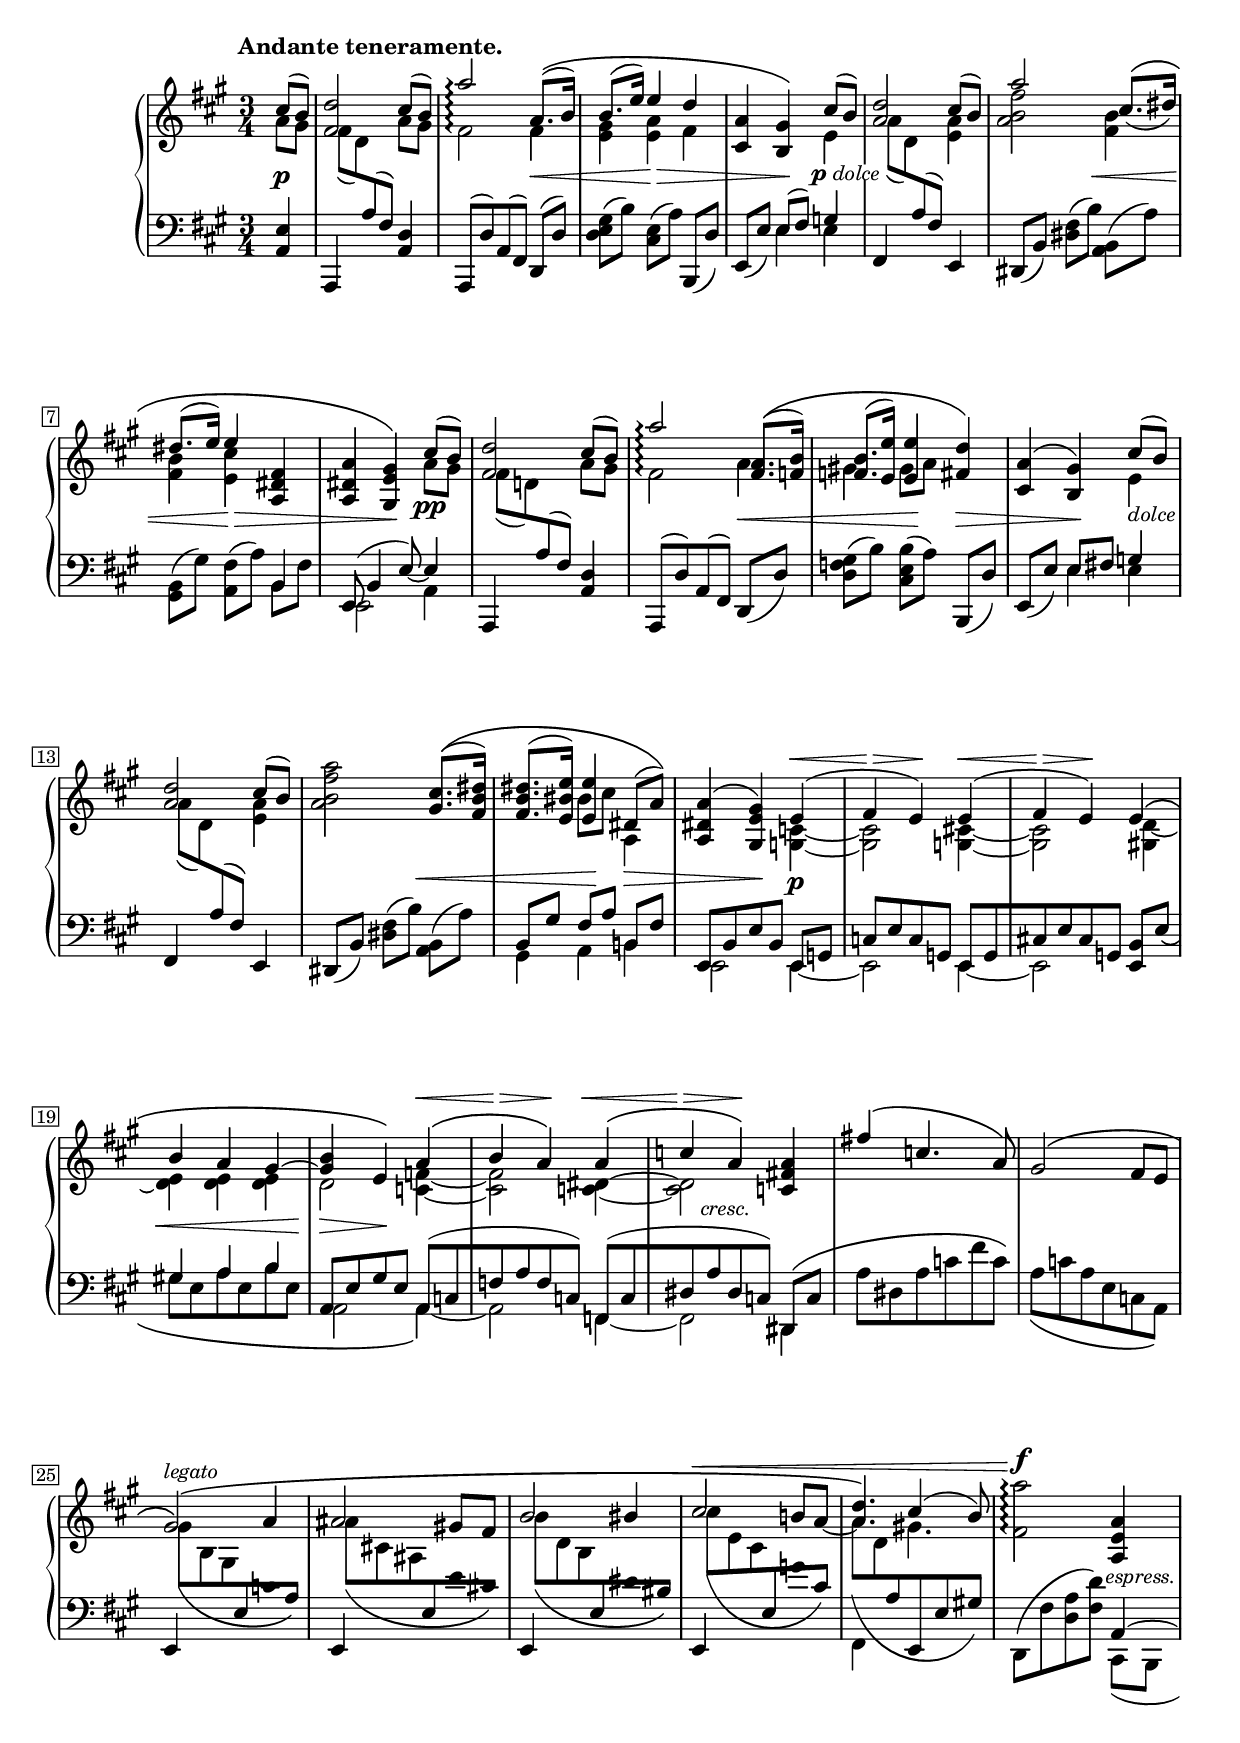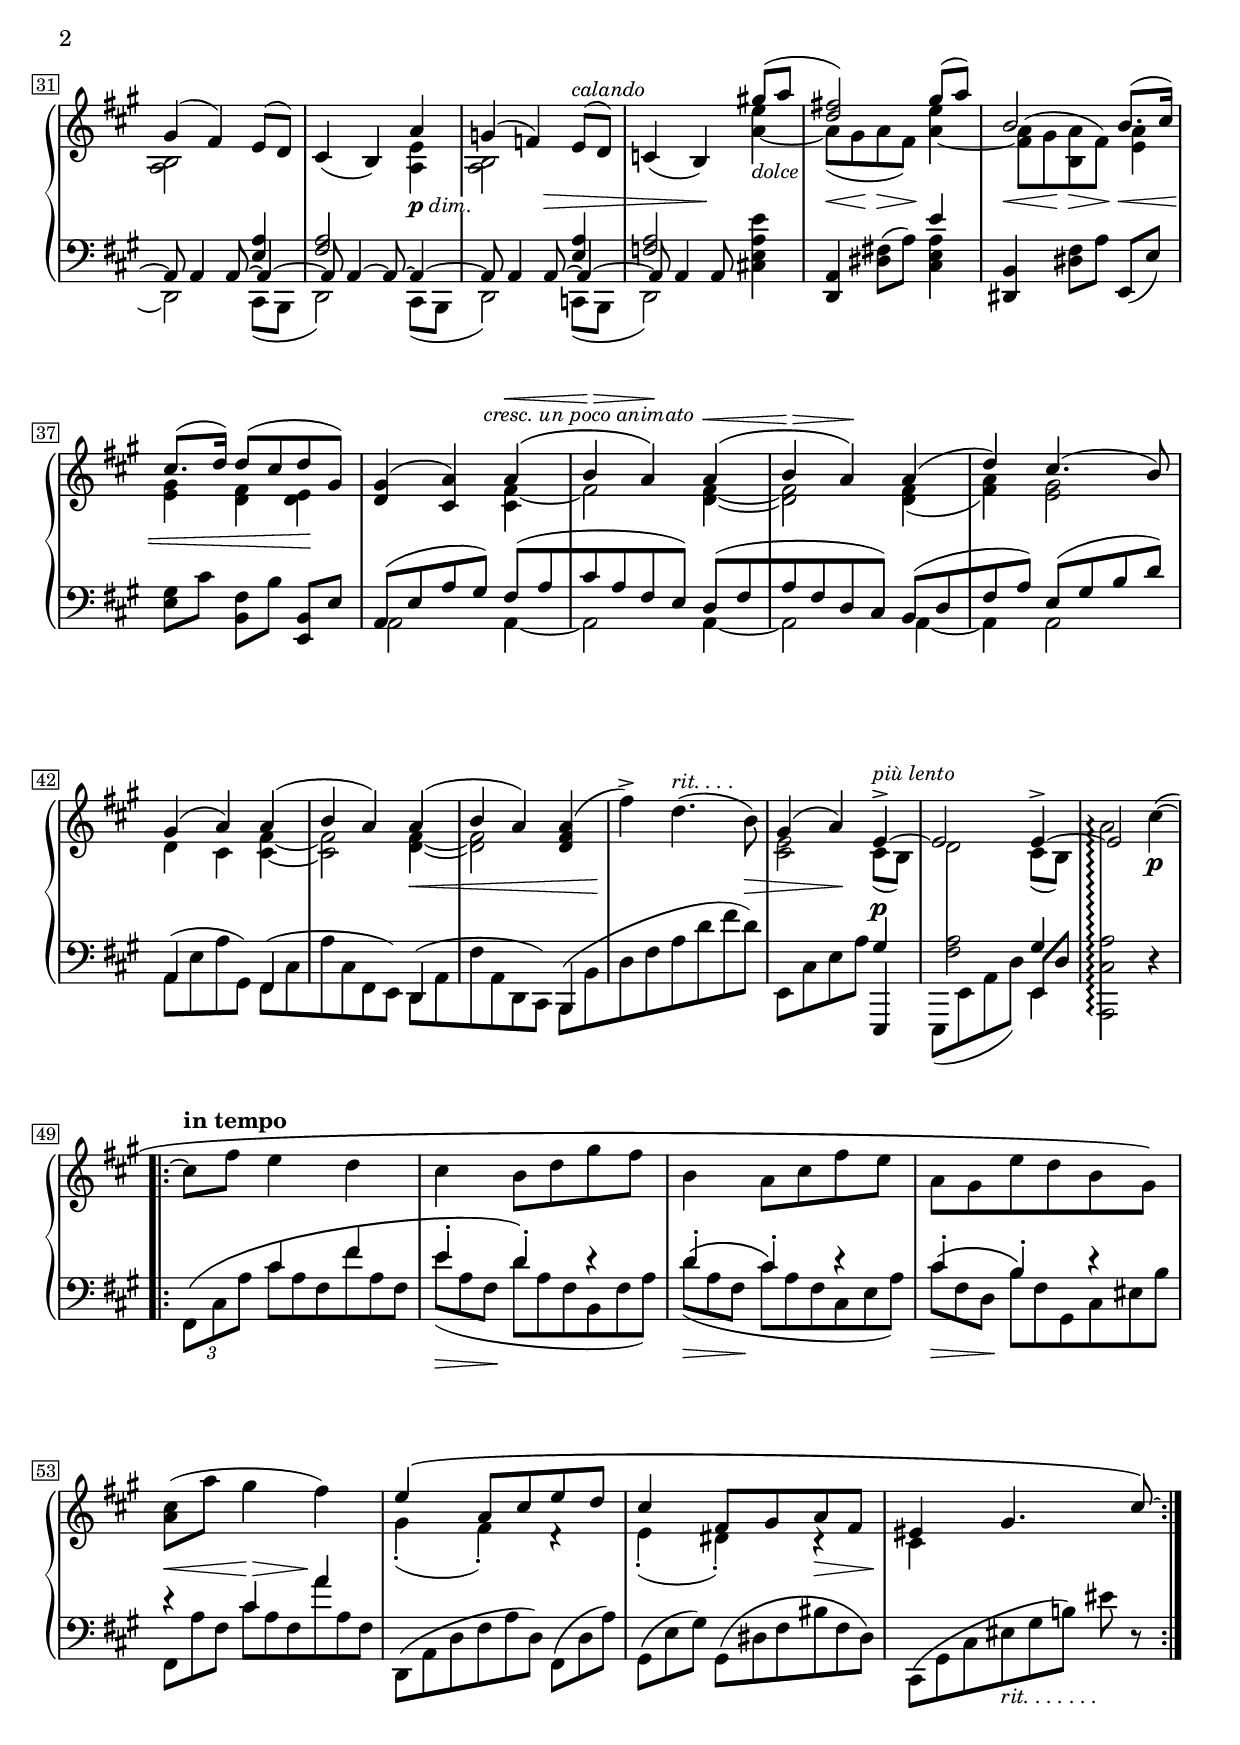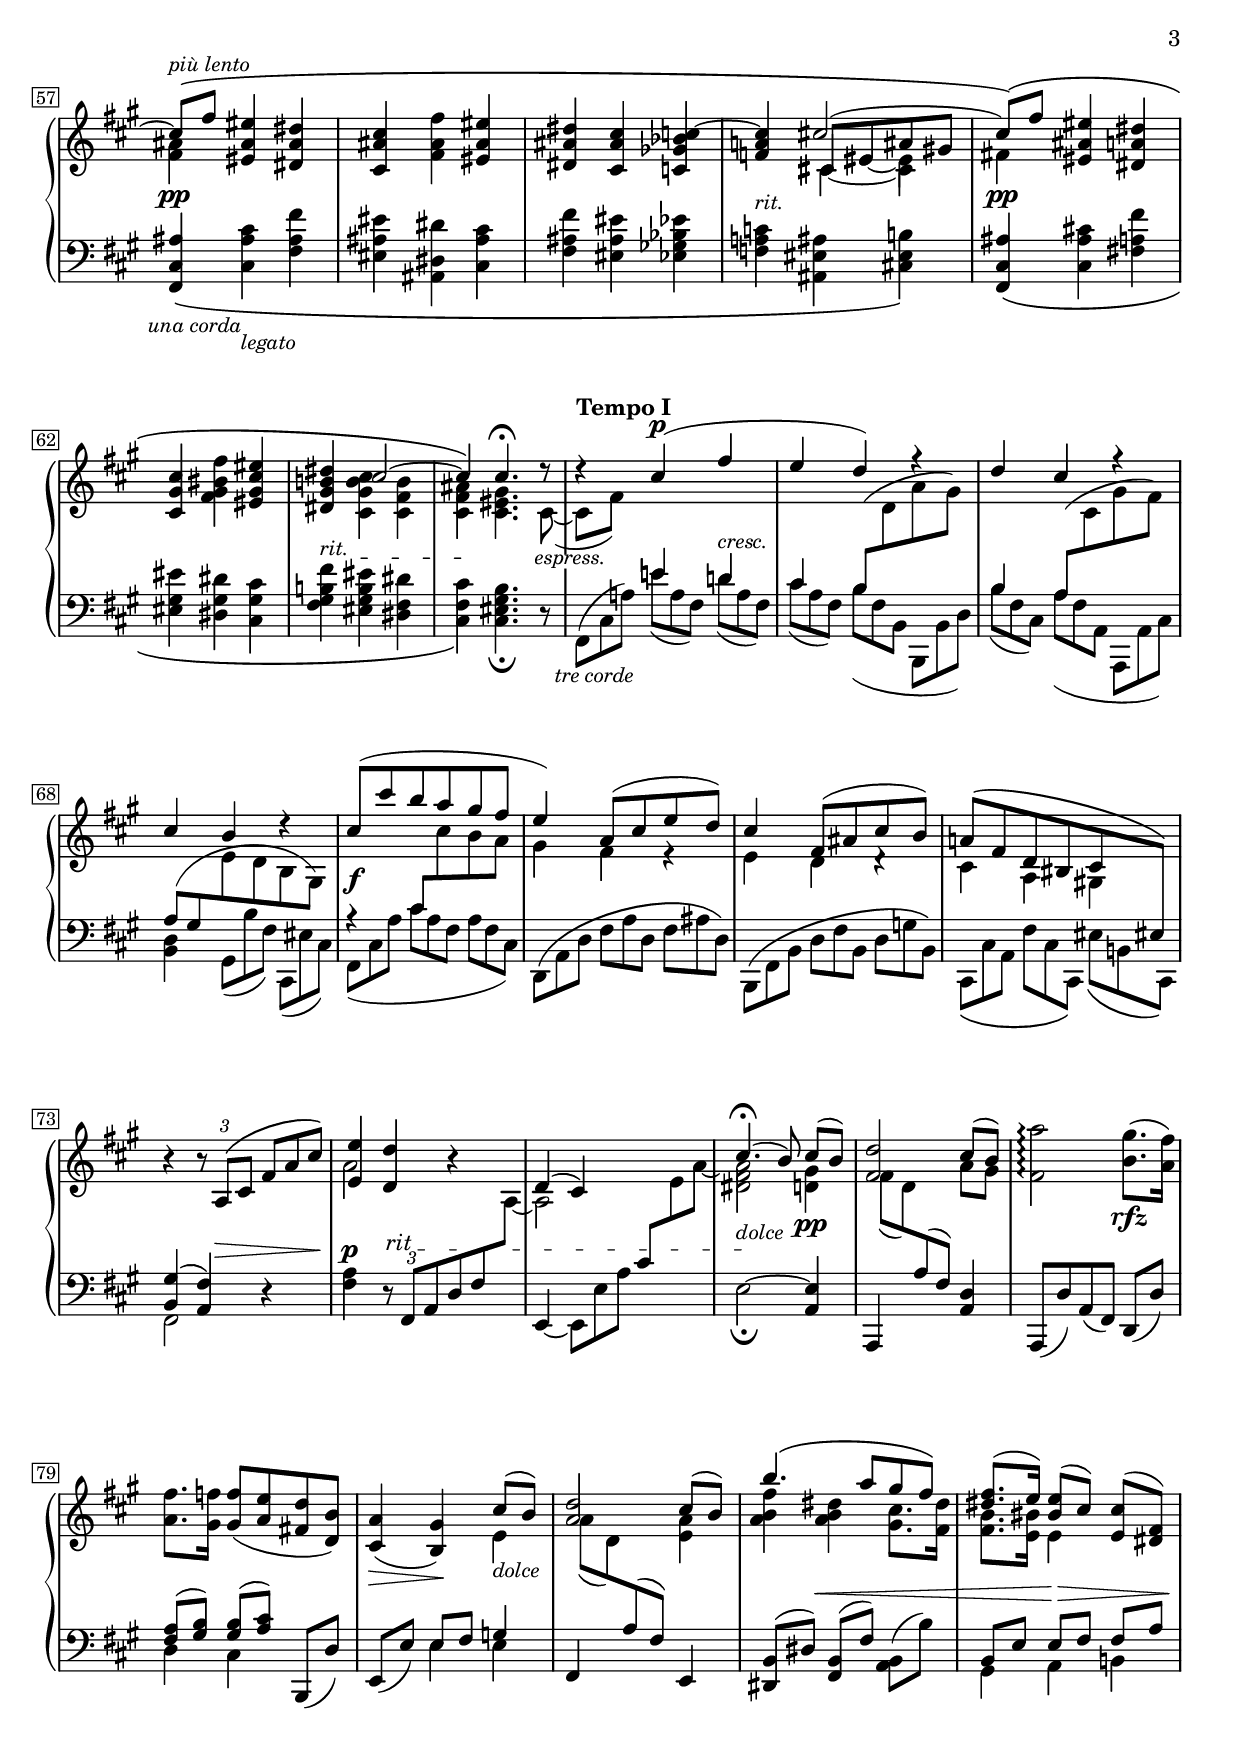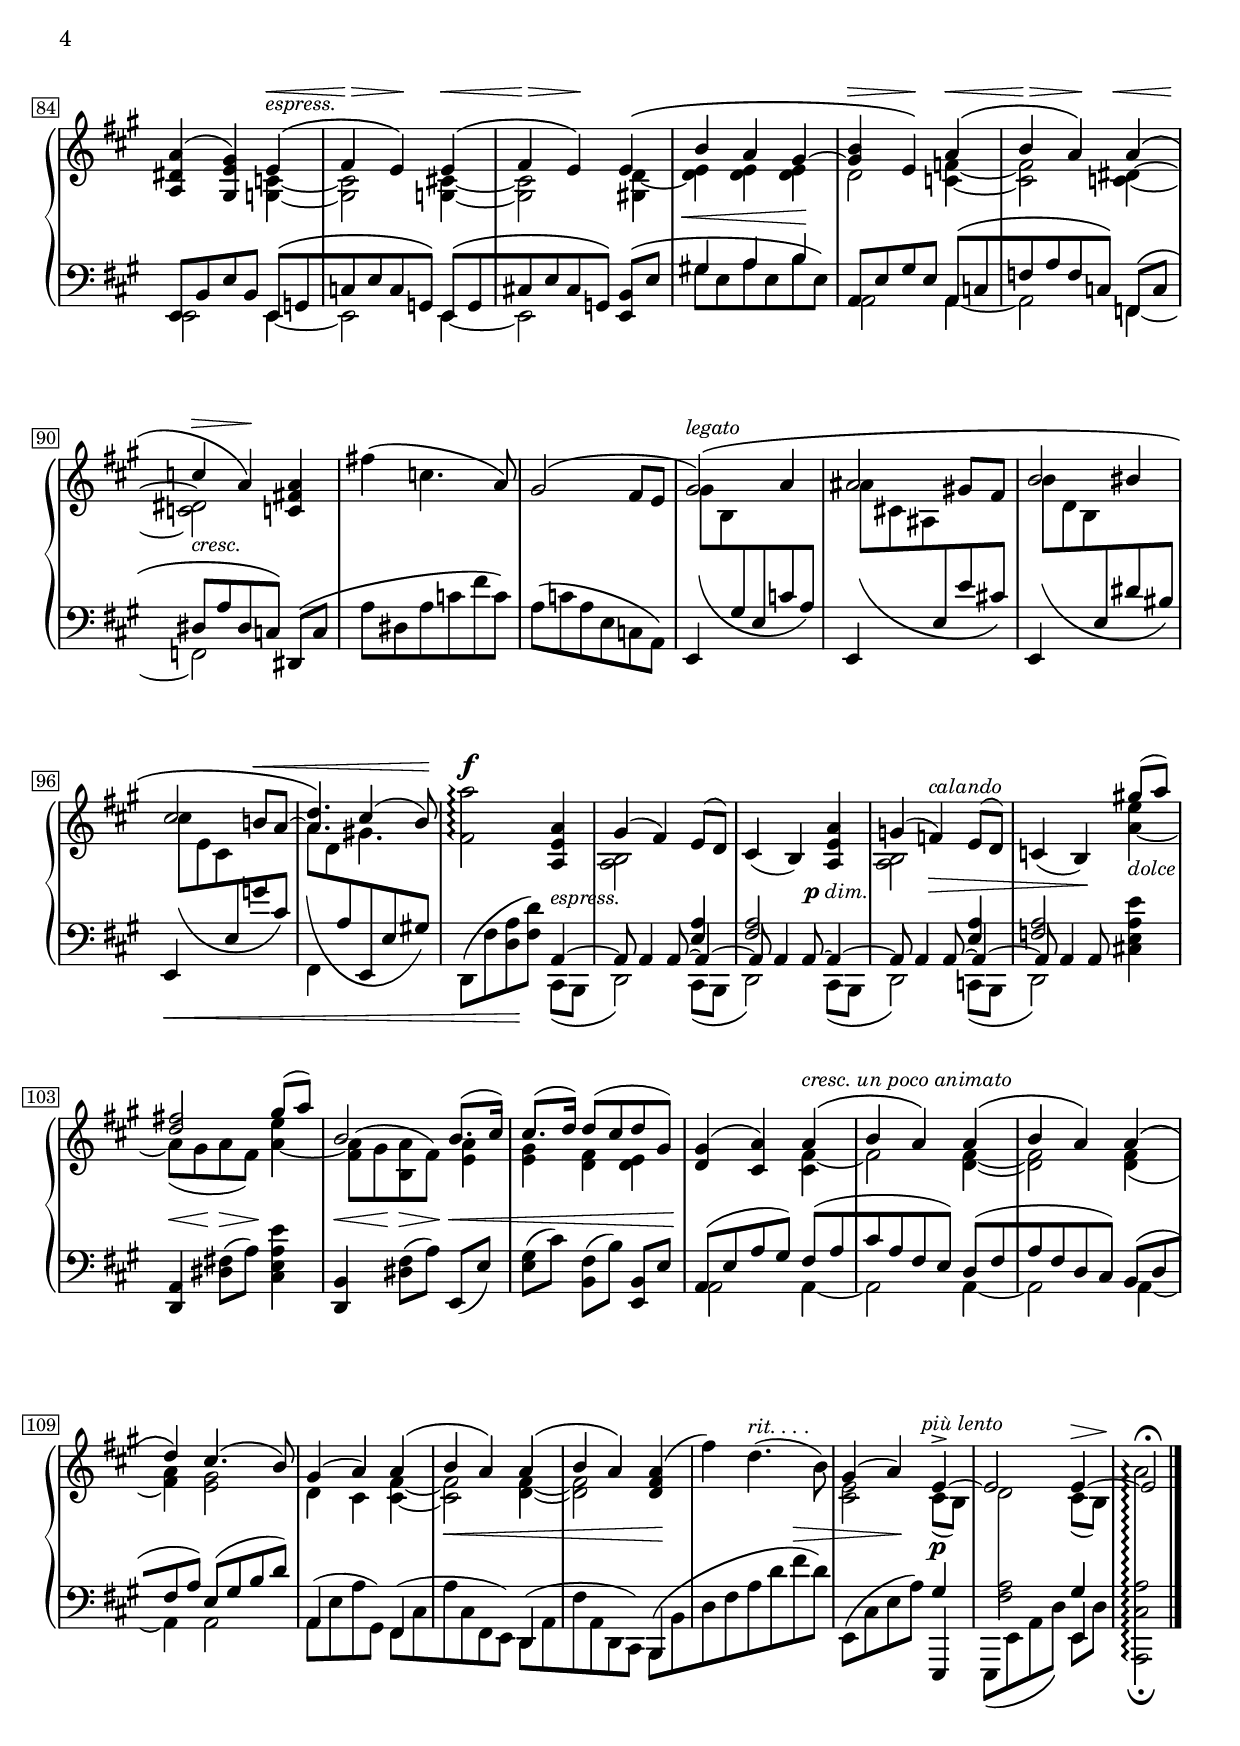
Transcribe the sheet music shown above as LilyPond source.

Global = {
  \key a \major
  \time 3/4
  \include "../global.ly"
}

rit = { \override TextSpanner.bound-details.left.text = \markup { "rit " } }

Soprano = \context Voice = "one" \relative c' {
  \voiceOne
  \stemUp\tieUp
  \override MultiMeasureRest.staff-position = #0
  \override Rest.staff-position = #0
  \omit TupletBracket
  %1
  \tempo "Andante teneramente."
  \partial 4 { cis'8( b) }
  | <fis d'>2 cis'8( b)
  | a'2\arpeggio a,8.\(( b16)
  | b8.( e16) e4 d
  | <cis, a'> <b gis'>\) cis'8( b)
  %5
  | <a d>2 cis8( b)
  | a'2 cis,8.\(_( dis16)
  | dis8.( e16) e4 <a,, dis fis>
  | <a dis a'> <gis e' gis>\) cis'8( b)
  | <fis d'>2 cis'8( b)
  %10
  | a'2\arpeggio <fis, a>8.
    \(( <f b>16)
  | <f b>8.( <e e'>16) <e e'>4 <fis d'>\)
  | <cis a'>( <b gis'>) cis'8( b)
  | <a d>2 cis8( b)
  | \stemNeutral <a b fis' a>2 \stemUp <gis cis>8.\(( <fis b dis>16)
  %15
  | <fis b dis>8.( <e bis' e>16) <e e'>4 dis8( a')\)
  | <a, dis a'>4( <gis e' gis>) e'(
  | fis e) e(
  | fis e)
    \once\shape #'((0 . -0.6) (0 . -1) (0 . -2) (-0.8 . -2.5)) Slur
    e\(
  | b' a gis~
  %20
  | <gis b> e\) a\(
  | b  a\) a\(
  | c a\) <c, fis! a>
  | fis'!\( c4. a8\)
  | gis2\( fis8 e8
  %25
  | gis2\)\(^\markup { \italic "legato" } a4 |
  | ais2 gis!8 fis
  | b2 bis4
  | cis2 b!8 a_~
  | <a d>4. \) << { cis4( b8) } \\ gis!4. >>
  %30
  | \stemNeutral <fis a'>2\arpeggio^\f
    \once\override Staff.TextScript.extra-offset = #'(-0.5 . -0.5)
    \stemUp <a, e' a>4_\markup { \whiteout "espress." }
  | \once\shape #'((0 . 2) (0 . 2) (0 . 2) (0 . 2)) Slur
    gis'( fis) e8( d)
  | cis4_( b) a'
  | g( f) e8^\markup { \italic calando } ( d)
  | c4_( b) gis''!8( a
  %35
  | <d, fis!>2) gis8( a)
  | b,2 b8.( cis16)
  | cis8.( d16) d8( cis d gis,)
  | <d gis>4(  <cis a'>) a'\(^\markup {
      \hspace #-2
      "cresc. un poco animato"
    }
  | b  a\) a\(
  %40
  | b  a\) a(
  | d) cis4.( b8)
  | gis4( a) a(
  | b a) a(
  | b  a) <d, fis a>(
  %45
  | \stemNeutral fis'->) d4.(^\markup { "rit. . . ." } b8)
  | \stemUp gis4( a) e~->^\markup { "più lento" }
  | e2 e4~->
  | \once\override NoteColumn.force-hshift = #0.3 e2
    \stemNeutral
    \once\shape #'(
      ((0 . 0.2) (0 . 0.4) (0 . 0.5) (0 . 1))
      ((0.2 . -0.2) (0 . 0.6) (0 . 0.6) (0 . 1))
    ) PhrasingSlur
    cis'4~\(_\p
    %\bar "||"
  \repeat volta 2 {
  | \tempo "in tempo"
    cis8 fis e4 d
  %50
  | cis b8 d gis fis
  | b,4 a8 cis fis e
  | a, gis e' d b gis\)
  | <a cis>( a' gis4 fis)
  | \stemUp e\( a,8 cis e d
  %55
  | cis4 fis,8 gis a fis
  | eis4 gis4. cis8~\)
  }
  | cis^\markup { "più lento" }\(
    fis \stemNeutral <eis, ais eis'>4 <dis ais' dis>
  | <cis ais' cis> <fis ais fis'> <eis ais eis'>
  | <dis ais' dis> <cis ais' cis> <c ges' bes c>~
  %60
  | <f a c>
    \once\shape #'((0 . 0.5) (0 . 1) (0 . 1) (0 . 0.5)) Tie
    \stemUp cis'2~
  | cis8\)\( fis \stemNeutral <eis, ais eis'>4 <dis a' dis>
  | <cis gis' cis> <fis gis bis fis'> <eis gis cis eis>
  | <dis gis b dis> \stemUp cis'2~
  | cis4\) cis4.\fermata d8\rest
  %65
  | \tempo "Tempo I"
    d4\rest cis(^\p fis
  | e d) f\rest
  | d cis f\rest
  | cis b d\rest
  | cis8( cis' b a gis fis
  %70
  | e4) a,8( cis e d)
  | cis4 fis,8( ais cis b)
  | a\( fis d bis cis
    \change Staff = "lower" \voiceTwo \stemUp
    eis,!\)
  | \change Staff = "upper" \voiceOne
    r4 \tuplet 3/2 { r8 a\( cis } \omit TupletNumber \tuplet 3/2 { fis a cis\) }
  | <e, e'>4 <d d'> r
  | d( cis) s
  %75
  | cis'4.\fermata( b8) cis[( b])
  | <fis d'>2 cis'8( b)
  | \stemNeutral <fis a'>2\arpeggio <b gis'>8.(_\rfz <a fis'>16)
  | <a fis'>8.[ <gis f'>16] <gis f'>8_( <a e'> <fis! d'> <d b'>)
  | <cis a'>4_( <b gis'>) \stemUp cis'8( b)
  %80
  | <a d>2 cis8( b)
  | b'4.\( a8 gis fis\)
  | <dis fis>8.( e16) <bis e>8( cis) <e, cis'>[( <dis fis>])
  | <a dis a'>4( <gis e' gis>) e'\(^\markup { "espress." }
  | fis e\) e\(
  %85
  | fis e\) e\(
  | b' a gis~
  | <gis b> e\) a\(
  | b a\) a\(
  | c a\) <c, fis! a>
  %90
  | \stemNeutral fis'!4\( c4. a8\)
  | \stemUp gis2\( fis8 e
  | gis2\)\(^\markup { "legato" } a4
  | ais2 gis!8 fis
  | b2 bis4
  %95
  | cis2 b8 a~
  | <a d>4.\) cis4( b8)
  | \once\stemNeutral <fis a'>2\arpeggio^\f <a, e' a>4_\markup { "espress. " }
  | gis'4( fis) e8( d)
  | \stemNeutral cis4_( b)
    \once\override Staff.TextScript.extra-offset = #'(-1 . -1)
    <a e' a>_\markup { \hspace #-1 \dynamic p "dim. " }
  %100
  | g'4( f)^\markup { "calando" } e8( d)
  | \stemUp c4_( b) gis''!8( a)
  | <d, fis!>2 gis8( a)
  | b,2 b8.( cis16)
  | cis8.( d16) d8[( cis d gis,)]
  %105
  | <d gis>4( <cis a'>) a'\(^\markup {
      "cresc. un poco animato"
    }
  | b a\) a\(
  | b a\) a\(
  | d\) cis4.\( b8\)
  | gis4( a) a\(
  %110
  | b a\) a\(
  | b a\) <d, fis a>(
  | \stemNeutral fis') d4.(^\markup { "rit. . . ." } b8)
  | gis4( a) e~^>^\markup { \hspace #-1 "più lento" }
  | e2 e4~
  %115
  | \once\override NoteColumn.force-hshift = #0.3
    e2\arpeggio\fermata
    \fine
}

Alto = \context Voice = "two" \relative c'' {
  \voiceTwo
  \stemDown\tieDown
  \override Rest.staff-position = #0
  \mergeDifferentlyDottedOn
  \partial 4 { a8 gis }
  %1
  | fis[( d)
    \change Staff = "lower" \voiceThree
    a( fis)]
    \change Staff = "upper" \voiceTwo
    a' gis
  | fis2\arpeggio fis4
  | <e gis> <e a> fis
  | s2 e4_\markup { \hspace #-1 \dynamic p \whiteout "dolce" }
  %5
  | a8[( d,)
    \change Staff = "lower" \voiceThree
    a( fis)]
    \change Staff = "upper" \voiceTwo
    <e' a>4
  | <a b fis'>2 <fis b>4
  | <fis b> <e cis'> s
  | s2 a8\pp gis
  | fis[( d)
    \change Staff = "lower" \voiceThree
    a( fis)]
    \change Staff = "upper" \voiceTwo
    a' gis
  %10
  | fis2\arpeggio a4
  | gis! gis8 a s4
  | s2 e4_\markup { "dolce " }
  | a8[( d,)
    \change Staff = "lower" \voiceThree
    a( fis)]
    \change Staff = "upper" \voiceTwo
    <e' a>4
  | s2.
  %15
  | s4 bis'8 cis a,4
  | s2 <g c>4~_\p
  | q2 <g cis>4~
  | q2 <gis d'>4~
  | <d' e> q q
  %20
  | d2 <c f>4~
  | q2 \tieNeutral <c dis>4~
  | \once\override Staff.TextScript.extra-offset = #'(0 . -2)
    q2_\markup { \hspace #2 "cresc." } s4
  | s2.*2
  %25
  | \override Beam.positions = #'( -6.5 . -6.5)
    \once\shape #'((0 . 2) (0 . -0.5) (0 . -0.5) (0 . 0)) PhrasingSlur
    gis'8_\( b, gis
    \change Staff = "lower" \voiceThree
    e c' a\)
  | \change Staff = "upper" \voiceTwo
    \override Beam.positions = #'( -6.3 . -6.3)
    \once\shape #'((0 . 2) (0 . -0.5) (0 . -0.5) (0 . 0.5)) PhrasingSlur
    ais'_\( cis, ais
    \change Staff = "lower" \voiceThree
    e e' cis\)
  | \change Staff = "upper" \voiceTwo
    \once\shape #'((0 . 2) (0 . -0.5) (0 . -0.5) (0 . 0)) PhrasingSlur
    b'_\( d, b
    \change Staff = "lower" \voiceThree
    e, dis' bis\)
  | \change Staff = "upper" \voiceTwo
    \override Beam.positions = #'( -5.4 . -4.8)
    \once\shape #'((0 . 3) (0 . -1.5) (0 . -1) (0 . 1.2)) PhrasingSlur
    cis'\( e, cis
    \change Staff = "lower" \voiceThree
    e, g' cis,\)
  | \change Staff = "upper" \voiceTwo
    \override Beam.positions = #'( -5.8 . -5.8)
    \once\shape #'((0 . 3) (0 . -0.8) (0 . -0.8) (0 . 1)) PhrasingSlur
    a'_\( d,
    \change Staff = "lower" \voiceThree
    a e, e' gis!\)
    \revert Beam.positions
  %30
  | s2.
  | \change Staff = "upper" \voiceTwo
    <a b>2
    \change Staff = "lower" \voiceThree
    <e a>4
  | <fis a>2
    \change Staff = "upper" \voiceTwo
    <a e'>4_\markup { \dynamic p \whiteout "dim. " }
  | <a b>2
    \change Staff = "lower" \voiceThree
    <e a>4
  | <f a>2
    \change Staff = "upper" \voiceTwo
    <a' e'>4~_\markup { "dolce "  }
  %35
  | a8( gis a fis) <a e'>4~
  | <fis a>8^( gis <b, a'> fis') <e a>4
  | <e gis> <d fis> <d e>
  | s2 <cis fis>4~
  | fis2 <d fis>4~
  %40
  | q2 q4(
  | <fis a>) <e gis>2
  | d4 cis <cis fis>~
  | q2 <d fis>4~
  | q2 s4
  %45
  | s2.
  | \once\override Stem.length = #5
    <cis e>2 cis8( b)
  | \crossStaff {
      \once\override Stem.length = #18
      d2
    }
    cis8( b)
  | \crossStaff { \stemDown a'2\arpeggio } s4
  | s2.*5
  %54
  | gis4_.( fis_.) d\rest
  | e_.( dis_.) c\rest
  | cis s2
  | <fis ais>4\pp s2
  | s2.*2
  | s4 \stemUp
    \once\override NoteColumn.force-hshift = #0.5
    cis8[ eis ais gis]
  | \stemDown fis4\pp s2
  | s2.
  | s4 <cis gis' b cis> <cis fis b>
  | <cis fis ais> <cis eis gis>4. s8
  | s2.*9
  %74
  | a'2 s4
  | \omit TupletNumber
    s2 \tuplet 3/2 {
      \change Staff = "lower" \voiceThree
      cis,8
      \change Staff = "upper" \voiceTwo
      e a~
    }
  | \once\override Staff.TextScript.extra-offset = #'(0 . -1.2)
    <dis, fis a>2_\markup { "dolce" } <d gis>4\pp
  | fis8[( d)
    \change Staff = "lower" \voiceThree
    a( fis)]
    \change Staff = "upper" \voiceTwo
    a' gis
  | s2.*2
  %80
  | s2 e4_\markup { "dolce " }
  | a8[( d,)
    \change Staff = "lower" \voiceThree
    a( fis)]
    \change Staff = "upper" \voiceTwo
    <e' a>4
  | <a b fis'> <a b dis> <gis cis>8. <fis dis'>16
  | <fis b>8. <e bis'>16 e4 s
  | s2 <g, c>4~
  %85
  | q2 <g cis>4~
  | q2 <gis d'>4~
  | <d' e> q q
  | d2 <c f>4~
  | q2 \tieNeutral <c dis>4~
  %90
  | q2_\markup { "cresc." } s4
  | s2.*2
  | \override Beam.positions = #'( -6.5 . -6.5)
    \once\shape #'((0 . 0.5) (0 . -0.6) (0 . -0.6) (0 . 0)) PhrasingSlur
    gis'8[\( b,
    \change Staff = "lower" \voiceThree
    gis e c' a]\)
  | \change Staff = "upper" \voiceTwo
    \override Beam.positions = #'( -6.8 . -6.2)
    \once\shape #'((0 . 2.5) (0 . -0.8) (0 . -0.8) (0 . 1)) PhrasingSlur
    ais'[\( cis, ais
    \change Staff = "lower" \voiceThree
    e e' cis]\)
  %95
  | \change Staff = "upper" \voiceTwo
    \once\shape #'((0 . 2.5) (0 . -1) (0 . -1) (0 . 1)) PhrasingSlur
    b'[\( d, b
    \change Staff = "lower" \voiceThree
    e, dis' bis]\)
  | \change Staff = "upper" \voiceTwo
    \override Beam.positions = #'( -6.5 . -5)
    \once\shape #'((0 . 2.5) (0 . -1) (0 . -1) (0 . 1.5)) PhrasingSlur
    cis'[\( e, cis
    \change Staff = "lower" \voiceThree
    e, g' cis,]\)
  | \revert Beam.positions
    \change Staff = "upper" \voiceTwo
    s4. gis'
  | s2.
  | <a, b>2
    \change Staff = "lower" \voiceThree
    <e a>4
  %100
  | <fis a>2 s4
  | \change Staff = "upper" \voiceTwo
    <a b>2
    \change Staff = "lower" \voiceThree
    <e a>4
  | <f a>2
    \change Staff = "upper" \voiceTwo
    <a' e'>4~_\markup { "dolce " }
  | a8[( gis a fis]) <a e'>4~
  | <fis a>8[^( gis <b, a'> fis']) <e a>4
  %105
  | <e gis>4 <d fis> <d e>
  | s2 <cis fis>4~
  | fis2 <d fis>4~
  | q2 q4(
  | <fis a>) <e gis>2
  %110
  | d4 cis <cis fis>~
  | q2 <d fis>4~
  | q2 s4
  | s2.
  | <cis e>2 cis8(\p b)
  %115
  | \once\override Stem.length = #17.8
    \crossStaff { d2 } cis8(^\> b)\!
  | \crossStaff { a'2\arpeggio }
}

Tenor = \context Voice = "three" \relative c {
  \voiceThree
  \stemUp\tieUp
  \override DynamicLineSpanner.Y-offset = #1
  \override Rest.staff-position = #0
  \omit TupletBracket
  \mergeDifferentlyHeadedOff
  \partial 4 s4
  %1
  | s2.*3
  | s4 e8( fis) g!4
  %5
  | s2.*2
  | s2 b,4
  | e,8( b'4 e8_~) e4
  | s2.*3
  %12
  | s4 e8 fis g4
  | s2.*2
  | b,8 gis' fis[ a] b, fis'
  | e, b' e b e,[ g]
  | c e c g e[ g
  | cis e cis g] s4
  | gis' a b
  %20
  | a,8 e' gis e a,[( c
  | f a f c]) f,[( c'
  | dis a' dis, c])
    \once\shape #'((0 . 0) (0 . 1) (0 . 1) (0 . 0)) PhrasingSlur
    dis,[\( c']
  | s2 s8 \once\omit Stem \once\omit Flag c'\)
  | s2.*6
  %30
  | s2 a,4~
  | a8 a4 a8~
    \once\override NoteColumn.force-hshift = #0.4 a4~
  | \once\override NoteColumn.force-hshift = #0.4 a8
    a4~ a8~ a4~
  | a8 a4 a8~
    \once\override NoteColumn.force-hshift = #0.4 a4~
  | \once\override NoteColumn.force-hshift = #0.4 a8
    a4 a8 s4
  %35
  | s2 e''4
  | s2.*2
  | a,,8[( e' a gis]) fis[( a
  | cis a fis e]) d[( fis
  %40
  | a fis d cis]) b[( d
  | fis a]) e[( gis b d])
  | a,4 s fis
  | s2 d4
  | s2 b4
  %45
  | s2.
  | s2
    gis''4^\p
  | \crossStaff {
      \once\override NoteColumn.force-hshift = #1
      \once\override Stem.length = #6
      \stemDown <fis a>2
    }
    << { e,8 d' } \\ { \stemUp gis4 } >>
  | \crossStaff { \stemDown a2\arpeggio } s4
  | \stemUp s4 cis fis
  | e^. d^. d\rest
  | d^. cis^. d\rest
  | cis^. b^. d\rest
  | d\rest cis a'
  | s2.*6
  %60
  | \change Staff = "upper" \voiceTwo
    << {
      s4 \once\override NoteColumn.force-hshift = #0.5 cis,_~ \stemDown cis
    } \\ {
      s4. \once\omit Flag \once\omit Stem eis8_~ eis4
    } \\ {
      s4
      \stemDown \once\override NoteColumn.force-hshift = #0.5 cis
      s
    } >>
  | s2.*3
  | s2 s8 cis~(_\markup { \hspace #-0.5 \whiteout "espress. " }
  %65
  | cis fis)
    \change Staff = "lower" \voiceThree
    e4 d!^\markup { "cresc." }
  | cis b8(
    \change Staff = "upper" \voiceTwo
    d a' gis)
  | \change Staff = "lower" \voiceThree
    b,4 a8(
    \change Staff = "upper" \voiceTwo
    cis gis' fis)
  | \change Staff = "lower" \voiceThree
    a,( gis
    \change Staff = "upper" \voiceTwo
    e' d b gis)
  | \change Staff = "lower" \voiceThree
    a4\rest cis8
    \change Staff = "upper" \voiceTwo
    cis' b a
  %70
  | gis4 fis e\rest
  | e d d\rest
  | cis a gis
  | \change Staff = "lower" \voiceThree
    <b, gis'>( <a fis'>) r
  | s4
    \tuplet 3/2 { r8 fis[ a }
    \omit TupletNumber
    \tuplet 3/2 { d fis
      \change Staff = "upper" \voiceTwo
      a~]
    }
    \omit TupletNumber
  %75
  | a2 s4
  | \change Staff = "lower" \voiceThree
    s2.*3
  | <fis a>8[( <gis b>]) q[( <a cis>]) s4
  %80
  | s4 e8 fis g4
  | s2.*2
  | b,8 e e[ fis] fis a
  | e,[ b' e b] e,[\( g
  %85
  | c e c g]\) e[\( g
  | cis e cis g]\) s4
  | gis' a b
  | a,8[ e' gis e] a,[\( c
  | f a f c]\) f,\( c'
  %90
  | dis[ a' dis, c]\) s4
  | s2.*6
  | \change Staff = "upper" \voiceTwo
    \once\shape #'((0 . 4) (0 . -1) (0 . -1) (0 . 1.5)) PhrasingSlur
    a''8\( d,
    \change Staff = "lower" \voiceThree
    a e, e' gis!\)
  | s2 a,4~
  | a8 a4 a8~
    \once\override NoteColumn.force-hshift = #0.3 a4~
  %100
  | \once\override NoteColumn.force-hshift = #0.3 a8
    a4 a8~ a4~
  | a8 a4 a8~
    \once\override NoteColumn.force-hshift = #0.3 a4~
  | \once\override NoteColumn.force-hshift = #0.3 a8
    a4 a8 s4
  | s2.*3
  %106
  | a8[( e' a gis]) fis[( a
  | cis a fis e]) d[( fis
  | a fis d cis]) b[( d
  | fis a]) e[( gis b d])
  %110
  | a,4 s fis
  | s2 d4
  | s2 b4
  | s2.
  | s2 gis''4
  %115
  | \crossStaff {
      \once\override NoteColumn.force-hshift = #1.1
      \once\override Stem.length = #6
      \stemDown <fis a>2
    }
    \stemUp \override NoteColumn.force-hshift = #0 gis4
  | \crossStaff { \stemDown a2 }
  }

Bass = \context Voice = "four" \relative c' {
  \voiceFour
  \stemNeutral\tieNeutral\slurNeutral
  \override MultiMeasureRest.staff-position = #0
  \override Rest.staff-position = #0
  \partial 4 { <a, e'>4 }
  %1
  | a, s <a' d>
  | a,8[^( d') a^( fis)] d^( d')
  | <d e gis>8[( b')] <cis, e>[( a')] b,,( d')
  | e,( e') \stemDown e4 e
  %5
  | \stemNeutral fis, s e
  | dis8[( b')] <dis fis>[( b')] <a, b>( a')
  | \stemDown <gis, b>[( gis')] <a, fis'>[( a')] b, fis'
  | e,2 a4
  | \stemNeutral a, s4 <a' d>
  %10
  | a,8[^( d') a^( fis)] d( d')
  | <d f gis>8[( b')] <cis, e b'>[( a')] b,,( d')
  | e,[( e')] e4 e
  | fis, s e
  | dis8[( b')]  <dis fis>[( b')] <a, b>( a')
  %15
  | \stemDown\tieDown gis,4 a b
  | e,2 e4~
  | e2 e4~
  | e2 \stemNeutral <e b'>8 e'\(
  | \stemDown gis!8 e a e b' e,
  %20
  | a,2 a4\)~
  | a2 f4~
  | f2 dis4
  | a''8 dis, a' c fis c
  | a\( c a e c a\)
  %25
  | \stemNeutral e4 s2
  | e4 s2
  | e4 s2
  | e4 s2
  | \once\stemDown fis4 s2
  %30
  | \once\shape #'((0 . 0) (0 . 1) (0 . 1) (0 . 0)) PhrasingSlur
    d8^\( fis' <d a'> <fis d'>\) \stemDown\slurDown cis,[( b]
  | d2) cis8[( b]
  | d2) cis8[( b]
  | d2) c8[( b]
  | d2) <cis'! e a e'>4
  %35
  | \stemNeutral\slurNeutral <d, a'> <dis' fis>8( a') <cis, e a>4
  | <dis, b'> <dis' fis>8 a' e,[( e'])
  | <e gis> cis' <b, fis'>[ b'] <e,, b'> e'
  | \stemDown a,2 a4~
  | a2 a4~
  %40
  | a2 a4~
  | a a2
  | a8( e' a gis,) fis[( cis'
  | a' cis, fis, e)] d[( a'
  | fis' a, d, cis])
    \once\shape #'((0 . 3) (0 . 1) (0 . 1) (0 . 0)) Slur
    b[( b'
  %45
  | d fis a d fis d])
  | e,,[ cis' e a] \stemNeutral e,,4
  | \stemDown\slurDown e8( e' a d) e,4
  | <a, cis'>2\arpeggio r4
    %\bar "||"
  \repeat volta 2 {
  | \slurDown \phrasingSlurNeutral
    \omit TupletBracket
    \tuplet 3/2 {
      \once\shape #'((0 . -2) (0 . 1.5) (0 . 2) (0 . 1.5)) PhrasingSlur
      fis'8\([ cis' a']
    }
    \omit TupletNumber \tuplet 3/2 { cis[ a fis fis' a, fis] }
  %50
  | \tuplet 3/2 { e'([ a, fis] d'[\) a fis b, fis' a]) }
  | \tuplet 3/2 { d\(([ a fis] cis'[\) a fis cis e a]) }
  | \tuplet 3/2 { cis\([ fis, d] b'[\) fis gis, cis eis b'] }
  | \tuplet 3/2 { fis,[ a' fis] cis'[ a fis a' a, fis] }
  | \tuplet 3/2 { d,[\( a' d fis a d,]\) fis,[\( d' a']\) }
  %55
  | \tuplet 3/2 { gis,[\( e' gis]\) gis,[\( dis' fis bis fis dis]\) }
  | \tuplet 3/2 {
      cis,[\( gis' cis eis_\markup {
        "rit. . . . . . ."
      }
      gis b]\)
    }
    eis8 r
  }
  | \phrasingSlurDown \stemNeutral
    <fis,, cis' ais'>4\(_\markup { \hspace #-2 "una corda" }
    <cis' ais' cis>_\markup { "legato" } <fis ais fis'>
  | <eis ais eis'> <dis ais dis'> <cis ais' cis>
  | <fis ais fis'> <eis ais eis'> <ees ges bes ees>
  %60
  | \once\override Staff.TextScript.extra-offset = #'(0 . 1)
    <f a! c>^\markup { "rit." } <ais, eis' ais> <cis eis b'>\)
  | <fis, cis' ais'>\( <cis' ais' cis> <fis a fis'>
  | <eis gis eis'> <dis gis dis'> <cis gis' cis>
  | <fis gis b! fis'>^\markup { "rit." } <eis gis b eis>\startTextSpan <dis fis dis'>
  | <cis fis cis'>\)\stopTextSpan <cis eis gis b>4.\fermata r8
  %65
  | \stemDown \slurUp
    \tuplet 3/2 { fis,(_\markup {
        \hspace #-2 "tre corde"
      }
      cis' a'!)
      \slurDown e'( a, fis) d'( a fis)
    }
  | \tuplet 3/2 { cis'( a fis) b( fis b, b, b' d) }
  | \tuplet 3/2 { b'( fis cis) a'( fis a, a, a' cis) }
  | <b d>4 \tuplet 3/2 { gis8( b' fis) cis,( eis' cis) }
  | \tuplet 3/2 { fis,( cis' a' cis a fis a fis cis) }
  %70
  | \tuplet 3/2 { d,^\( a' d fis a d, fis ais d,\) }
  | \tuplet 3/2 { b,^\( fis' b d fis b, d g b,\) }
  | \tuplet 3/2 { cis,_\( cis' a fis' cis cis,\) eis'_\( b cis,\) }
  | fis2 s4
  | <fis' a> s2
  %75
  | \once\stemUp e,4~ \tuplet 3/2 { e8 e' a } s4
  | e2^~\fermata \stemNeutral <a, e'>4
  | a, s <a' d>
  | a,8( d') a( fis) d[( d')]
  | d4 \once\stemDown cis b,8( d')
  %80
  | e,( e') e4 e
  | fis, s e
  | \stemNeutral
    <dis b'>8^( dis') <fis, b>[^( fis']) <a, b>^( b')
  | \stemDown gis,4 a b
  | e,2 e4~
  %85
  | e2 e4~
  | e2 \stemNeutral <e b'>8[^\( e']
  | \stemDown gis![ e a e b' e,]\)
  | a,2 a4~
  | a2 f4~
  %90
  | f2 \stemNeutral\phrasingSlurNeutral dis8[\( c']
  | a'[ dis, a' c fis c]\)
  | a\( c a e c a\)
  | e4 s2
  | e4 s2
  %95
  | e4 s2
  | e4 s2
  | \once\stemDown fis4 s2
  | \stemDown\phrasingSlurDown d8[^\( fis' <d a'> <fis d'>]\) cis,\( b
  | d2\) cis8\( b
  %100
  | d2\) cis8\( b
  | d2\) c8\( b
  | d2\) <cis' e a e'>4
  | \stemNeutral\slurNeutral
    <d, a'> <dis' fis>8( a') <cis, e a e'>4
  | <d, b'> <dis' fis>8([ a')] e,( e')
  %105
  | <e gis>( cis') <b, fis'>[( b')] <e,, b'> e'
  | \stemDown a,2 a4~
  | a2 a4~
  | a2 a4~
  | a a2
  %110
  | a8[( e' a gis,]) fis[( cis'
  | a' cis, fis, e]) d[( a'
  | fis' a, d, cis])
    \once\shape #'((0 . 2.4) (0 . 2) (0 . 1) (0 . 0)) PhrasingSlur
    b[^\( b'
  | d fis a d fis d]\)
  | e,,[^\( cis' e a]\) \stemNeutral e,,4
  %115
  | \stemDown e8[\( e' a d]\) << { \stemDown e,[ d'] } \\ { \stemUp e,4 } >>
  | <a, cis'>2\arpeggio\fermata
    \fine
}

dynamics = {
  %\override Dynamics.Hairpin.height = #0.5
  \partial 4 { s4\p }
  | s2.
  | s4 s s\<
  | s s\!\> s
  | s s8.\! s16 s4
  %5
  | s2.
  | s4 s s\<
  | s s\!\> s
  | s s\! s
  | s2.
  %10
  | s4 s s\<
  | s s\! s\>
  | s s\! s
  | s2.
  | s4 s s\<
  %15
  | s s\! s\>
  | s s\! s
  | s2.*2
  | s4\< s s
  | s4\!\> s\! s
  | s2.*12
  %33
  | s4 s8 s\> s4
  | s s\! s
  | s8\< s\! s\> s\! s4
  | s8\< s\! s\> s\! s4\<
  | s s s\!
  | s2.*5
  %38
  | s4 s s\<
  | s s s
  | s\! s s8 s\>
  | s4 s\! s
  | s2.*6
  %53
  | s4\<
    \once\override Hairpin.shorten-pair = #'(0 . 2)
    s\!\> s\!
  | s2.
  | s2 s4\>
  | s4\! s2
  | s2.*12
  %69
  | s4\f s2
  | s2.*3
  | s4 \tuplet 3/2 { s8 s\> s } s4
  | s\!\p\rit
    s\startTextSpan s
  | s2.
  | s4\stopTextSpan s s
  | s2.*3
  %80
  | \once\override Hairpin.Y-offset = #1.5
    s4\> s\! s
  | s2.
  | s4 s\< s
  | s s\!\> s
  | s\! s s
  | s2.*2
  %87
  | s4\< s s\!
  | s2.*13
  %101
  | \override Hairpin.Y-offset = #-6
    s4 s\> s
  | s s\! s
  | s8\< s\! s\> s\! s4
  | s8\< s\! s\> s\! s4\<
  | s s s
  | s\! s s
  | s2.*4
  %111
  | s4\< s s
  | s s s\!
  | s s s\>
  | s s\!
}

dynamicsUp = {
  \override Dynamics.Hairpin.height = #0.4
  \override Hairpin.Y-offset = #-2
  \override Hairpin.to-barline = ##f
  \partial 4 { s4 }
  | s2.*15
  | s2 s4\<
  | s4\!\> s\! s\<
  | s\!\> s\! s
  | s2.
  %20
  | s4 s s\<
  | s\!\> s\! s\<
  | s\!\> s\! s
  | s2.*5
  %28
  | \once\override Hairpin.shorten-pair = #'(0 . 2)
    s4\< s s
  | s s s
  | s\! s s
  | s2.*7
  %38
  | s4 s s\<
  | s\!\> s\!
    \override Hairpin.Y-offset = #-4
    s\<
  | s\!\> s\! s
  | s2.*43
  %84
  | s4 s
    \override Hairpin.Y-offset = #-5
    s\<
  | s\!\> s\! s\<
  | s\!\> s\! s
  | s2.
  | s4\> s\! s\<
  | s\!\> s\! s\<
  | s\!\> s\! s
  | s2.*5
  %96
  | s4 s s\<
  | s s s8 s\!
}

dynamicsDown = {
  \override Dynamics.Hairpin.height = #0.4
  \override Hairpin.Y-offset = #1
  \partial 4 { s4 }
  | s2.*49
  | \override Hairpin.Y-offset = #4
    \tuplet 3/2 { s8\> s s\! } s4 s
  | \override Hairpin.Y-offset = #5
    \tuplet 3/2 { s8\> s s\! } s4 s
  | \tuplet 3/2 { s8\> s s\! } s4 s
  | s2.*43
  %96
  | s4\< s s
  | s s s
  | s s\!
}

forceBreaks = {
  % page 1
  \partial 4 { s4 } \repeat unfold 5 { s2.\noBreak } s2.\break\noPageBreak
  \repeat unfold 5 { s2.\noBreak } s2.\break\noPageBreak
  \repeat unfold 5 { s2.\noBreak } s2.\break\noPageBreak
  \repeat unfold 5 { s2.\noBreak } s2.\break\noPageBreak
  \repeat unfold 5 { s2.\noBreak } s2.\pageBreak
  % page 2
  \repeat unfold 5 { s2.\noBreak } s2.\break\noPageBreak
  \repeat unfold 4 { s2.\noBreak } s2.\break\noPageBreak
  \repeat unfold 6 { s2.\noBreak } s2.\break\noPageBreak
  \repeat unfold 3 { s2.\noBreak } s2.\break\noPageBreak
  \repeat unfold 3 { s2.\noBreak } s2.\pageBreak
  % page 3
  \repeat unfold 4 { s2.\noBreak } s2.\break\noPageBreak
  \repeat unfold 5 { s2.\noBreak } s2.\break\noPageBreak
  \repeat unfold 4 { s2.\noBreak } s2.\break\noPageBreak
  \repeat unfold 5 { s2.\noBreak } s2.\break\noPageBreak
  \repeat unfold 4 { s2.\noBreak } s2.\pageBreak
  % page 4
  \repeat unfold 5 { s2.\noBreak } s2.\break\noPageBreak
  \repeat unfold 5 { s2.\noBreak } s2.\break\noPageBreak
  \repeat unfold 6 { s2.\noBreak } s2.\break\noPageBreak
  \repeat unfold 5 { s2.\noBreak } s2.\break\noPageBreak
  %\repeat unfold 7 { s2.\noBreak } s2.\pageBreak
}

\score {
  \new PianoStaff \with { connectArpeggios = ##t }
  <<
    \accidentalStyle Score.piano
    \context Dynamics = "dynamicsUp" \dynamicsUp
    \context Staff = "upper" <<
      \set Staff.midiInstrument = #"acoustic grand"
      \Global
      \clef treble
      \Soprano
      \Alto
    >>
    \context Dynamics = "dynamics" \dynamics
    \context Staff = "lower" <<
      \set Staff.midiInstrument = #"acoustic grand"
      \Global
      \clef bass
      \Tenor
      \Bass
    >>
    \context Dynamics = "dynamicsDown" \dynamicsDown
    \new Devnull \forceBreaks
  >>
  \header {
    composer = ##f % "Johannes Brahms"
    opus = ##f % "op. 118"
    title = \markup { "2. Intermezzo" }
    subtitle = ##f
  }
  \layout {
    \context {
      \PianoStaff
      \consists "Span_stem_engraver"
      \override Parentheses.font-size = #-2
      \override TextScript.font-shape = #'italic
      \override TextScript.font-size = #-1
    }
  }
  \midi {
    \tempo 4 = 100
  }
}
